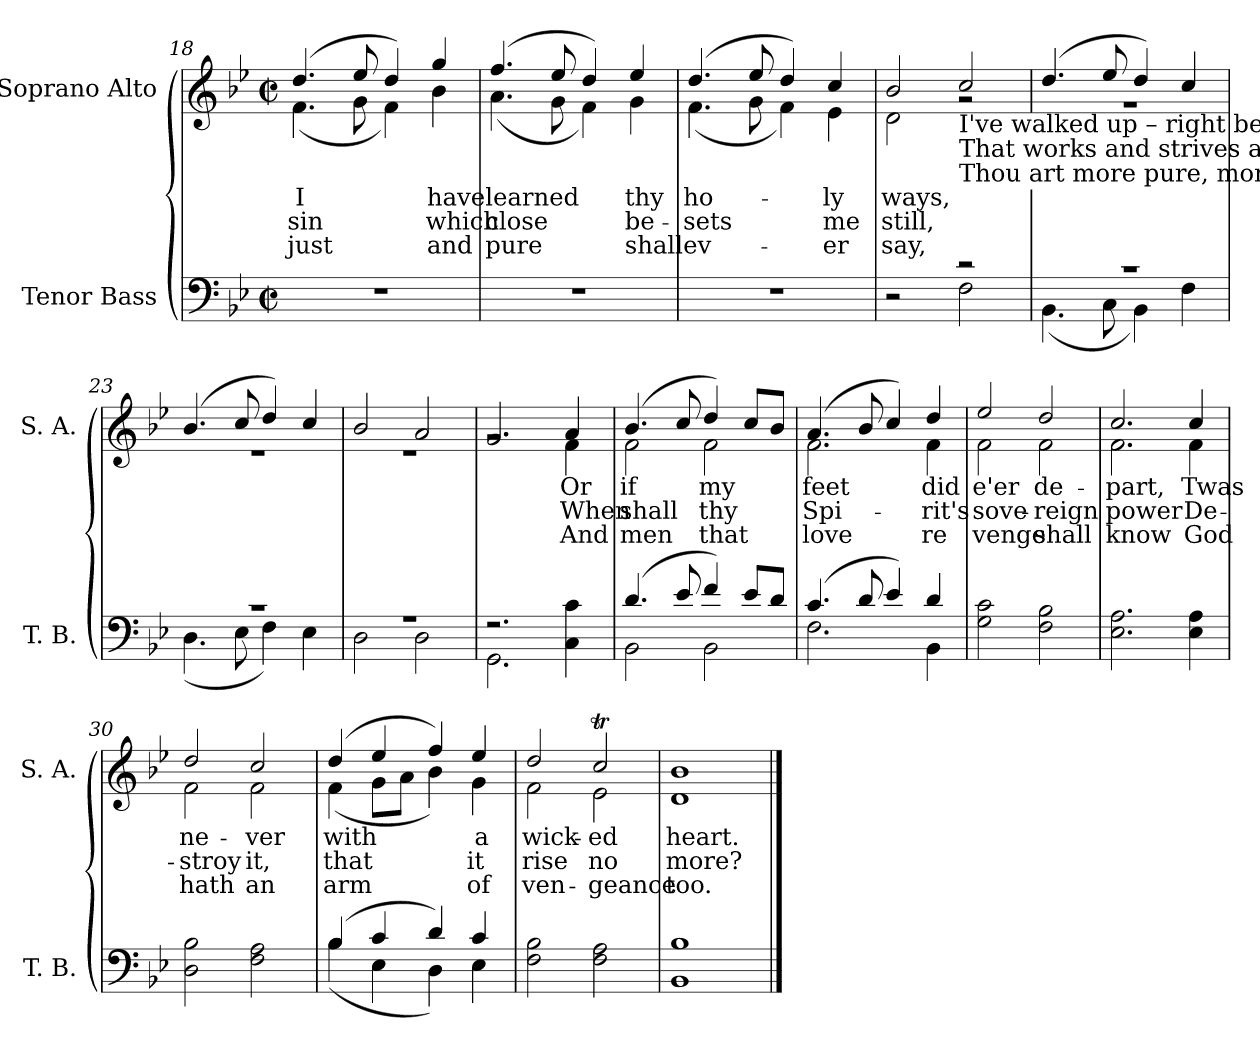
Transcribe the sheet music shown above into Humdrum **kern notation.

**kern	**kern	**text	**text	**text
*part2	*part1	*part1	*part1	*part1
*staff2	*staff1	*staff1	*staff1	*staff1
*I"Tenor Bass	*I"Soprano Alto	*	*	*
*I'T. B.	*I'S. A.	*	*	*
*clefF4	*clefG2	*	*	*
*k[b-e-]	*k[b-e-]	*	*	*
*M2/2	*M2/2	*	*	*
*met(c|)	*met(c|)	*	*	*
=18	=18	=18	=18	=18
*	*^	*	*	*
!	!	!	!LO:LY:b	!LO:LY:b	!LO:LY:b
1r	(>4.dd/	(<4.f\	I	sin	just
.	8ee-/	8g\	.	.	.
.	4dd/)	4f\)	.	.	.
!	!	!	!LO:LY:b	!LO:LY:b	!LO:LY:b
.	4gg/	4b-\	have	which	and
!!LO:LB:g=z	!!
=19	=19	=19	=19	=19	=19
!	!	!	!LO:LY:b	!LO:LY:b	!LO:LY:b
1r	(>4.ff/	(<4.a\	learned	close	pure
.	8ee-/	8g\	.	.	.
.	4dd/)	4f\)	.	.	.
!	!	!	!LO:LY:b	!LO:LY:b	!LO:LY:b
.	4ee-/	4g\	thy	be-	shall
=20	=20	=20	=20	=20	=20
!	!	!	!LO:LY:b	!LO:LY:b	!LO:LY:b
1r	(>4.dd/	(<4.f\	ho-	-sets	ev-
.	8ee-/	8g\	.	.	.
.	4dd/)	4f\)	.	.	.
!	!	!	!LO:LY:b	!LO:LY:b	!LO:LY:b
.	4cc/	4e-\	-ly	me	-er
=21	=21	=21	=21	=21	=21
*^	*	*	*	*	*
!	!	!	!	!LO:LY:b	!LO:LY:b	!LO:LY:b
2r	2ryy	2b-/	2d\	ways,	still,	say,
!	!	!LO:TX:b:t=I've  walked      up  – right         be – fore thy face;	!	!	!	!
!	!	!LO:TX:b:t=That works      and   strives       a – gainst my  will&colon;	!	!	!	!
!	!	!LO:TX:b:t=Thou  art        more   pure,    more  just than they;	!	!	!	!
2r	2F\	2cc/	2rg	.	.	.
=22	=22	=22	=22	=22	=22	=22
1r	(<4.BB-\	(<4.dd/	1r	.	.	.
.	8C\	8ee-/	.	.	.	.
.	4BB-\)	4dd/)	.	.	.	.
.	4F\	4cc/	.	.	.	.
=23	=23	=23	=23	=23	=23	=23
1r	(<4.D\	(<4.b-/	1r	.	.	.
.	8E-\	8cc/	.	.	.	.
.	4F\)	4dd/)	.	.	.	.
.	4E-\	4cc/	.	.	.	.
=24	=24	=24	=24	=24	=24	=24
1r	2D\	2b-/	1r	.	.	.
.	2D\	2a/	.	.	.	.
=25	=25	=25	=25	=25	=25	=25
2.r	2.GG\	2.g/	2.rg	.	.	.
!	!	!	!	!LO:LY:b	!LO:LY:b	!LO:LY:b
4C\ 4c\	4ryy	4a/	4f\	Or	When	And
=26	=26	=26	=26	=26	=26	=26
!	!	!	!	!LO:LY:b	!LO:LY:b	!LO:LY:b
(>4.d/	2BB-\	(>4.b-/	2f\	if	shall	men
8e-/	.	8cc/	.	.	.	.
!	!	!	!	!LO:LY:b	!LO:LY:b	!LO:LY:b
4f/)	2BB-\	4dd/)	2f\	my	thy	that
8e-/L	.	8cc/L	.	.	.	.
8d/J	.	8b-/J	.	.	.	.
=27	=27	=27	=27	=27	=27	=27
!	!	!	!	!LO:LY:b	!LO:LY:b	!LO:LY:b
(>4.c/	2.F\	(>4.a/	2.f\	feet	Spi-	love
8d/	.	8b-/	.	.	.	.
4e-/)	.	4cc/)	.	.	.	.
!	!	!	!	!LO:LY:b	!LO:LY:b	!LO:LY:b
4d/	4BB-\	4dd/	4f\	did	-rit's	re
!!LO:LB:g=z	!!
=28	=28	=28	=28	=28	=28	=28
!	!	!	!	!LO:LY:b	!LO:LY:b	!LO:LY:b
*v	*v	*	*	*	*	*
2G\ 2c\	2ee-/	2f\	e'er	sove-	-venge
!	!	!	!LO:LY:b	!LO:LY:b	!LO:LY:b
2F\ 2B-\	2dd/	2f\	de-	-reign	shall
=29	=29	=29	=29	=29	=29
!	!	!	!LO:LY:b	!LO:LY:b	!LO:LY:b
2.E-\ 2.A\	2.cc/	2.f\	-part,	power	know
!	!	!	!LO:LY:b	!LO:LY:b	!LO:LY:b
4E-\ 4A\	4cc/	4f\	Twas	De-	God
=30	=30	=30	=30	=30	=30
!	!	!	!LO:LY:b	!LO:LY:b	!LO:LY:b
2D\ 2B-\	2dd/	2f\	ne-	-stroy	hath
!	!	!	!LO:LY:b	!LO:LY:b	!LO:LY:b
2F\ 2A\	2cc/	2f\	-ver	it,	an
=31	=31	=31	=31	=31	=31
*^	*	*	*	*	*
!	!	!	!	!LO:LY:b	!LO:LY:b	!LO:LY:b
(>4B-/	(<4B-\	(>4dd/	(<4f\	with	that	arm
4c/	4E-\	4ee-/	8g\L	.	.	.
.	.	.	8a\J	.	.	.
4d/)	4D\)	4ff/)	4b-\)	.	.	.
!	!	!	!	!LO:LY:b	!LO:LY:b	!LO:LY:b
4c/	4E-\	4ee-/	4g\	a	it	of
=32	=32	=32	=32	=32	=32	=32
!	!	!	!	!LO:LY:b	!LO:LY:b	!LO:LY:b
*v	*v	*	*	*	*	*
2F\ 2B-\	2dd/	2f\	wick-	rise	ven-
!	!	!	!LO:LY:b	!LO:LY:b	!LO:LY:b
2F\ 2A\	2ccT/	2e-\	-ed	no	-geance
=33	=33	=33	=33	=33	=33
!	!	!	!LO:LY:b	!LO:LY:b	!LO:LY:b
1BB- 1B-	1b-	1d	heart.	more?	too.
*	*v	*v	*	*	*
==	==	==	==	==
*-	*-	*-	*-	*-
